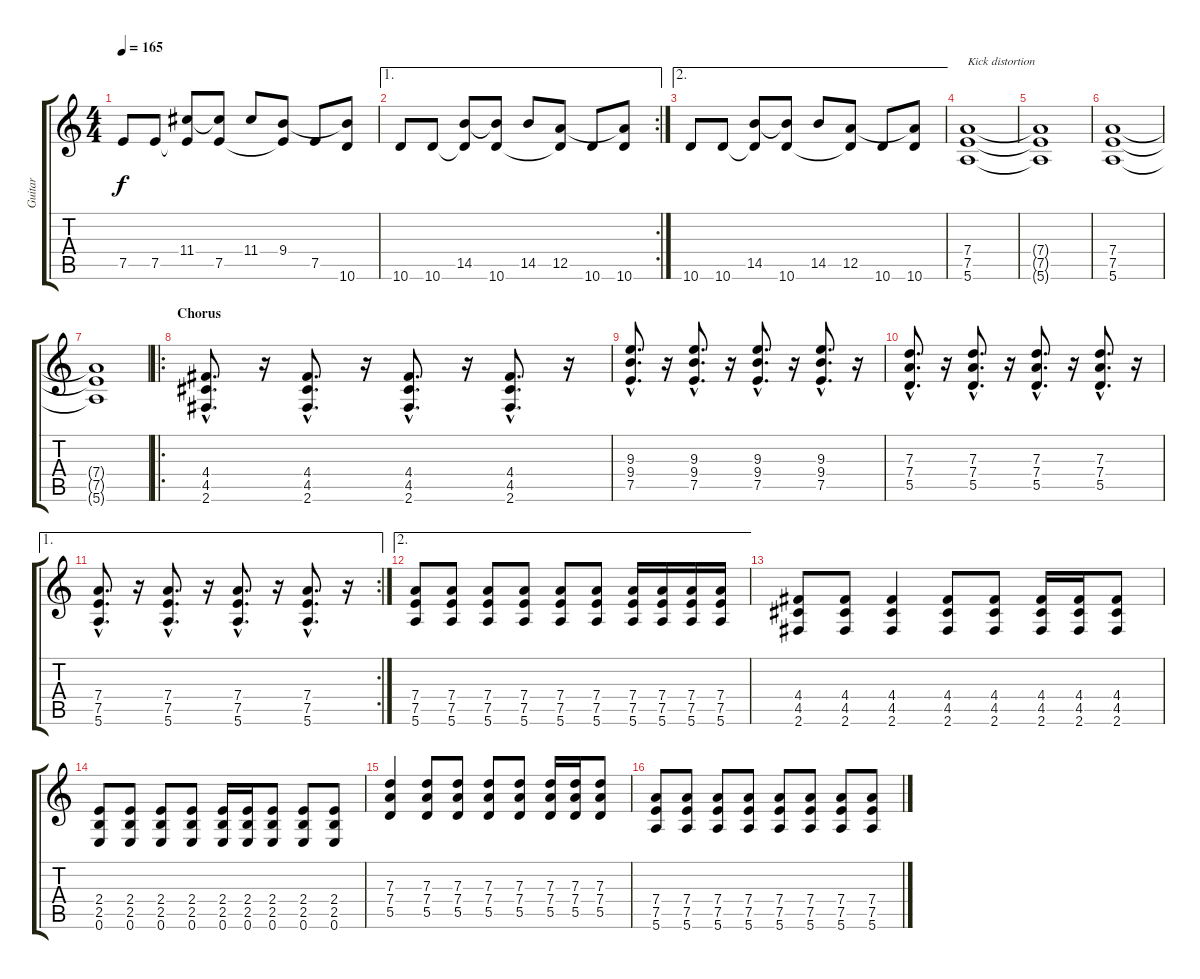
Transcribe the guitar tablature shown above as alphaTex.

\track ("Guitar" "Guitar") {instrument electricguitarclean}
\staff {score tabs}
\tuning (E4 B3 G3 D3 A2 E2) {hide}
\ts (4 4)
\tempo 165
\clef g2
\ks c
7.5.8{dy f} 7.5.8 (11.4 7.5{t}).8 (11.4{t} 7.5).8 11.4.8 (9.4 7.5{t}).8 7.5.8 (9.4{t} 10.6).8 |
\ae 1
\rc 2
10.6.8 10.6.8 (14.5 10.6{t}).8 (14.5{t} 10.6).8 14.5.8 (12.5 10.6{t}).8 10.6.8 (12.5{t} 10.6).8 |
\ae 2
10.6.8 10.6.8 (14.5 10.6{t}).8 (14.5{t} 10.6).8 14.5.8 (12.5 10.6{t}).8 10.6.8 (12.5{t} 10.6).8 |
(7.4 7.5 5.6).1{txt "Kick distortion" instrument distortionguitar} |
(7.4{t} 7.5{t} 5.6{t}).1 |
(7.4 7.5 5.6).1 |
(7.4{t} 7.5{t} 5.6{t}).1 |
\ro
\section ("" "Chorus")
(4.4{hac} 4.5{hac} 2.6{hac}).8{d} r.16 (4.4{hac} 4.5{hac} 2.6{hac}).8{d} r.16 (4.4{hac} 4.5{hac} 2.6{hac}).8{d} r.16 (4.4{hac} 4.5{hac} 2.6{hac}).8{d} r.16 |
(9.3{hac} 9.4{hac} 7.5{hac}).8{d} r.16 (9.3{hac} 9.4{hac} 7.5{hac}).8{d} r.16 (9.3{hac} 9.4{hac} 7.5{hac}).8{d} r.16 (9.3{hac} 9.4{hac} 7.5{hac}).8{d} r.16 |
(7.3{hac} 7.4{hac} 5.5{hac}).8{d} r.16 (7.3{hac} 7.4{hac} 5.5{hac}).8{d} r.16 (7.3{hac} 7.4{hac} 5.5{hac}).8{d} r.16 (7.3{hac} 7.4{hac} 5.5{hac}).8{d} r.16 |
\ae 1
\rc 2
(7.4{hac} 7.5{hac} 5.6{hac}).8{d} r.16 (7.4{hac} 7.5{hac} 5.6{hac}).8{d} r.16 (7.4{hac} 7.5{hac} 5.6{hac}).8{d} r.16 (7.4{hac} 7.5{hac} 5.6{hac}).8{d} r.16 |
\ae 2
(7.4 7.5 5.6).8 (7.4 7.5 5.6).8 (7.4 7.5 5.6).8 (7.4 7.5 5.6).8 (7.4 7.5 5.6).8 (7.4 7.5 5.6).8 (7.4 7.5 5.6).16 (7.4 7.5 5.6).16 (7.4 7.5 5.6).16 (7.4 7.5 5.6).16 |
(4.4 4.5 2.6).8 (4.4 4.5 2.6).8 (4.4 4.5 2.6).4 (4.4 4.5 2.6).8 (4.4 4.5 2.6).8 (4.4 4.5 2.6).16 (4.4 4.5 2.6).16 (4.4 4.5 2.6).8 |
(2.4 2.5 0.6).8 (2.4 2.5 0.6).8 (2.4 2.5 0.6).8 (2.4 2.5 0.6).8 (2.4 2.5 0.6).16 (2.4 2.5 0.6).16 (2.4 2.5 0.6).8 (2.4 2.5 0.6).8 (2.4 2.5 0.6).8 |
(7.3 7.4 5.5).4 (7.3 7.4 5.5).8 (7.3 7.4 5.5).8 (7.3 7.4 5.5).8 (7.3 7.4 5.5).8 (7.3 7.4 5.5).16 (7.3 7.4 5.5).16 (7.3 7.4 5.5).8 |
(7.4 7.5 5.6).8 (7.4 7.5 5.6).8 (7.4 7.5 5.6).8 (7.4 7.5 5.6).8 (7.4 7.5 5.6).8 (7.4 7.5 5.6).8 (7.4 7.5 5.6).8 (7.4 7.5 5.6).8
